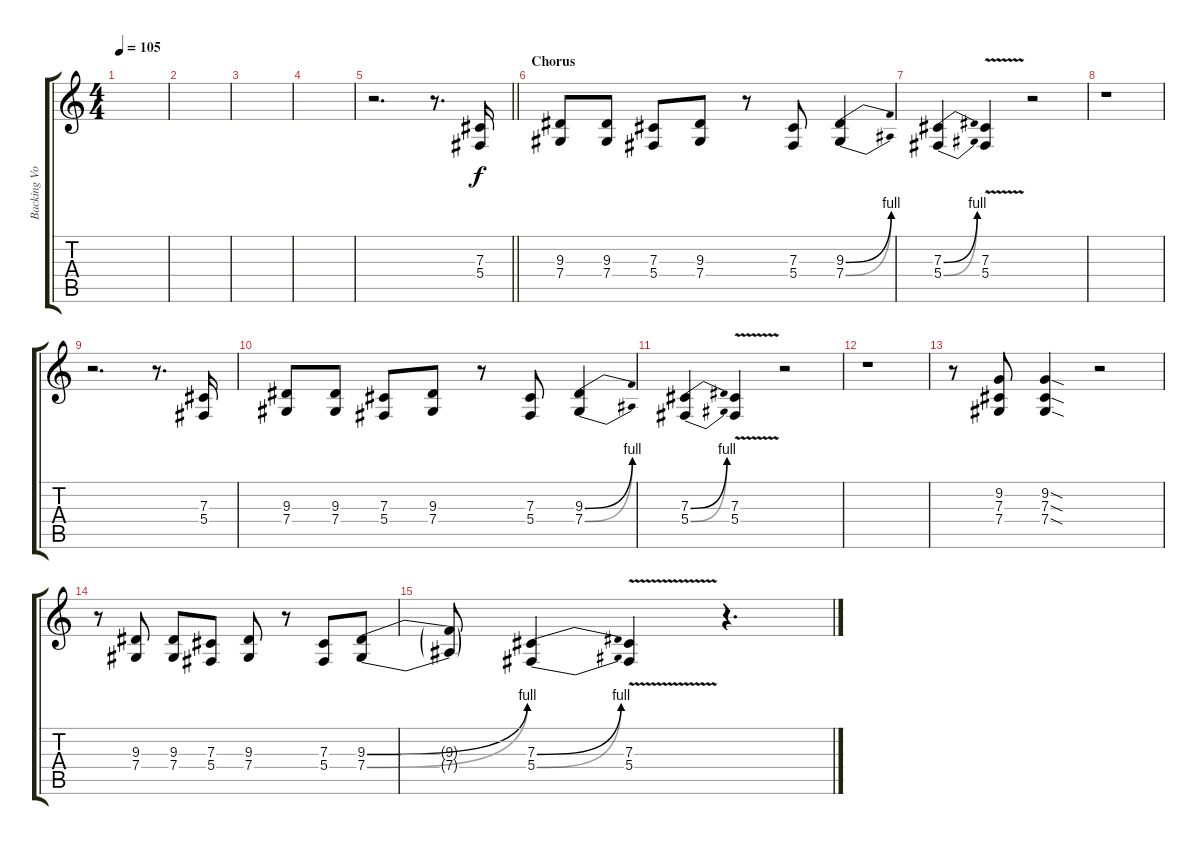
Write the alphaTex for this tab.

\track ("Backing Vocals and Effects" "Backing Vo") {instrument applause}
\staff {score tabs}
\tuning (Eb4 Bb3 Gb3 Db3 Ab2 Eb2) {hide}
\ts (4 4)
\tempo 105
\clef g2
\ks c
|
|
|
|
\barLineRight lightlight
r.2{d} r.8{d} (7.3 5.4).16{volume 12 instrument accordion} |
\section ("" "Chorus")
(9.3 7.4).8 (9.3 7.4).8 (7.3 5.4).8 (9.3 7.4).8 r.8 (7.3 5.4).8 (9.3{be (bend 0 0 60 4)} 7.4{be (bend 0 0 60 4)}).4 |
(7.3{be (bend 0 0 60 4)} 5.4{be (bend 0 0 60 4)}).4 (7.3{v} 5.4{v}).4 r.2 |
r.1 |
r.2{d} r.8{d} (7.3 5.4).16 |
(9.3 7.4).8 (9.3 7.4).8 (7.3 5.4).8 (9.3 7.4).8 r.8 (7.3 5.4).8 (9.3{be (bend 0 0 60 4)} 7.4{be (bend 0 0 60 4)}).4 |
(7.3{be (bend 0 0 60 4)} 5.4{be (bend 0 0 60 4)}).4 (7.3{v} 5.4{v}).4 r.2 |
r.1 |
r.8 (9.2 7.3 7.4).8{volume 16 instrument applause} (9.2{sod} 7.3{sod} 7.4{sod}).4 r.2 |
r.8{volume 12 instrument accordion} (9.3 7.4).8 (9.3 7.4).8 (7.3 5.4).8 (9.3 7.4).8 r.8 (7.3 5.4).8 (9.3{be (bend 0 0 60 4)} 7.4{be (bend 0 0 60 4)}).8 |
(9.3{t} 7.4{t}).8 (7.3{be (bend 0 0 60 4)} 5.4{be (bend 0 0 60 4)}).4 (7.3{v} 5.4{v}).4 r.4{d}
